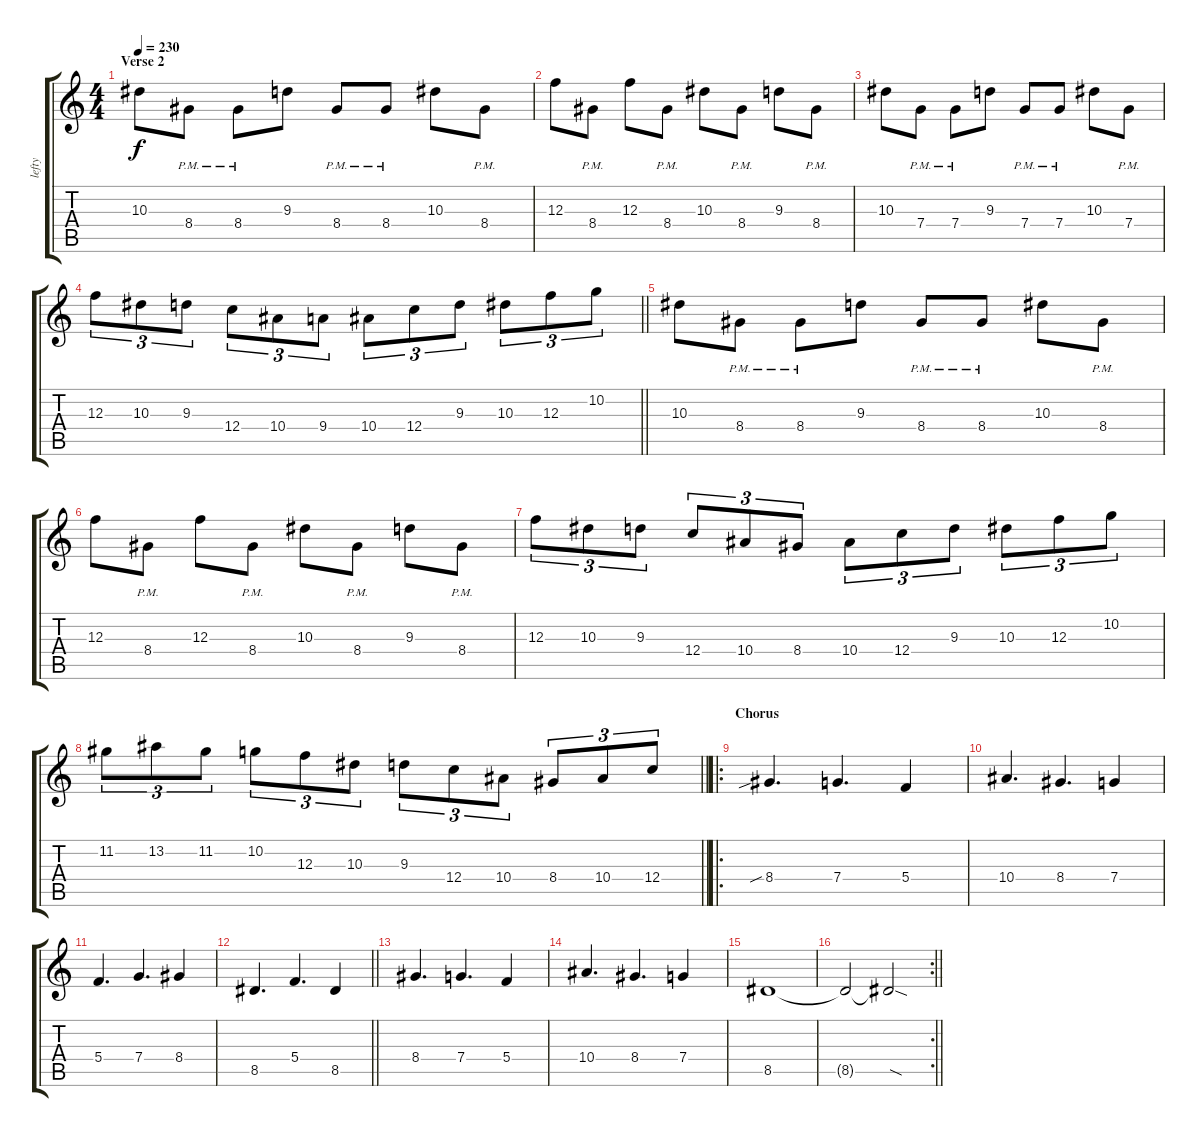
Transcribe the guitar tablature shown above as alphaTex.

\track ("lefty" "lefty") {instrument overdrivenguitar}
\staff {score tabs}
\tuning (D4 A3 F3 C3 G2 C2) {hide}
\ts (4 4)
\section ("" "Verse 2")
\tempo 230
\clef g2
\ks c
10.3.8{dy f} 8.4{pm}.8 8.4{pm}.8 9.3.8 8.4{pm}.8 8.4{pm}.8 10.3.8 8.4{pm}.8 |
12.3.8 8.4{pm}.8 12.3.8 8.4{pm}.8 10.3.8 8.4{pm}.8 9.3.8 8.4{pm}.8 |
10.3.8 7.4{pm}.8 7.4{pm}.8 9.3.8 7.4{pm}.8 7.4{pm}.8 10.3.8 7.4{pm}.8 |
\barLineRight lightlight
12.3.8{tu (3 2)} 10.3.8{tu (3 2)} 9.3.8{tu (3 2)} 12.4.8{tu (3 2)} 10.4.8{tu (3 2)} 9.4.8{tu (3 2)} 10.4.8{tu (3 2)} 12.4.8{tu (3 2)} 9.3.8{tu (3 2)} 10.3.8{tu (3 2)} 12.3.8{tu (3 2)} 10.2.8{tu (3 2)} |
10.3.8 8.4{pm}.8 8.4{pm}.8 9.3.8 8.4{pm}.8 8.4{pm}.8 10.3.8 8.4{pm}.8 |
12.3.8 8.4{pm}.8 12.3.8 8.4{pm}.8 10.3.8 8.4{pm}.8 9.3.8 8.4{pm}.8 |
12.3.8{tu (3 2)} 10.3.8{tu (3 2)} 9.3.8{tu (3 2)} 12.4.8{tu (3 2)} 10.4.8{tu (3 2)} 8.4.8{tu (3 2)} 10.4.8{tu (3 2)} 12.4.8{tu (3 2)} 9.3.8{tu (3 2)} 10.3.8{tu (3 2)} 12.3.8{tu (3 2)} 10.2.8{tu (3 2)} |
\barLineRight lightlight
11.2.8{tu (3 2)} 13.2.8{tu (3 2)} 11.2.8{tu (3 2)} 10.2.8{tu (3 2)} 12.3.8{tu (3 2)} 10.3.8{tu (3 2)} 9.3.8{tu (3 2)} 12.4.8{tu (3 2)} 10.4.8{tu (3 2)} 8.4.8{tu (3 2)} 10.4.8{tu (3 2)} 12.4.8{tu (3 2)} |
\ro
\section ("" "Chorus")
8.4{sib}.4{d} 7.4.4{d} 5.4.4 |
10.4.4{d} 8.4.4{d} 7.4.4 |
5.4.4{d} 7.4.4{d} 8.4.4 |
\barLineRight lightlight
8.5.4{d} 5.4.4{d} 8.5.4 |
8.4.4{d} 7.4.4{d} 5.4.4 |
10.4.4{d} 8.4.4{d} 7.4.4 |
8.5.1 |
\rc 2
\barLineRight lightlight
8.5{t}.2 8.5{sod t}.2
